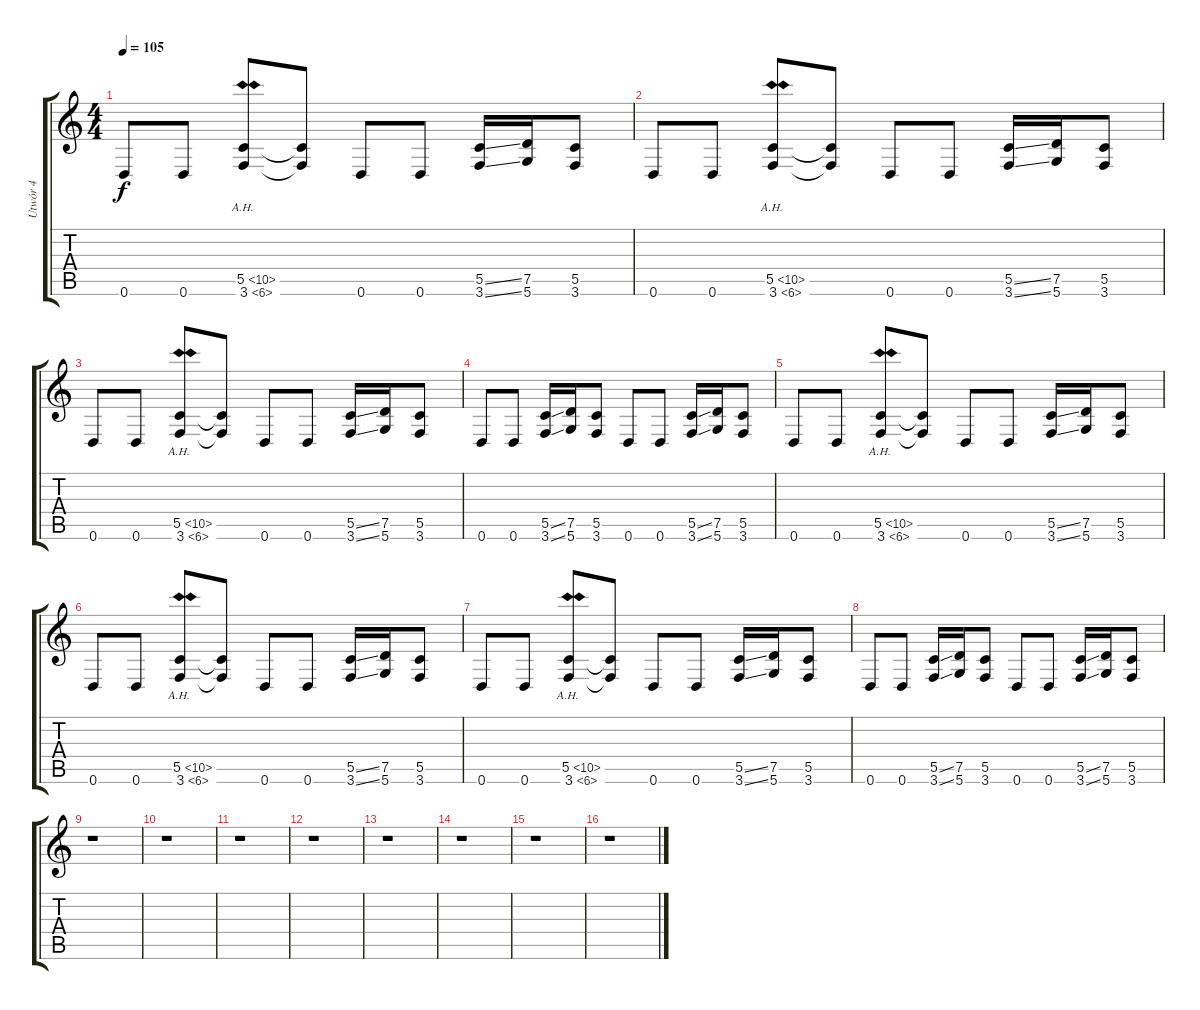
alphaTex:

\track ("Utwór 4" "Utwór 4") {instrument overdrivenguitar}
\staff {score tabs}
\tuning (D4 A3 F3 C3 G2 D2) {hide}
\ts (4 4)
\tempo 105
\clef g2
\ks c
0.6.8{dy f instrument overdrivenguitar} 0.6.8 (5.5{ah 5} 3.6{ah 3}).8 (5.5{t} 3.6{t}).8 0.6.8 0.6.8 (5.5{ss} 3.6{ss}).16 (7.5 5.6).16 (5.5 3.6).8 |
0.6.8 0.6.8 (5.5{ah 5} 3.6{ah 3}).8 (5.5{t} 3.6{t}).8 0.6.8 0.6.8 (5.5{ss} 3.6{ss}).16 (7.5 5.6).16 (5.5 3.6).8 |
0.6.8 0.6.8 (5.5{ah 5} 3.6{ah 3}).8 (5.5{t} 3.6{t}).8 0.6.8 0.6.8 (5.5{ss} 3.6{ss}).16 (7.5 5.6).16 (5.5 3.6).8 |
0.6.8 0.6.8 (5.5{ss} 3.6{ss}).16 (7.5 5.6).16 (5.5 3.6).8 0.6.8 0.6.8 (5.5{ss} 3.6{ss}).16 (7.5 5.6).16 (5.5 3.6).8 |
0.6.8 0.6.8 (5.5{ah 5} 3.6{ah 3}).8 (5.5{t} 3.6{t}).8 0.6.8 0.6.8 (5.5{ss} 3.6{ss}).16 (7.5 5.6).16 (5.5 3.6).8 |
0.6.8 0.6.8 (5.5{ah 5} 3.6{ah 3}).8 (5.5{t} 3.6{t}).8 0.6.8 0.6.8 (5.5{ss} 3.6{ss}).16 (7.5 5.6).16 (5.5 3.6).8 |
0.6.8 0.6.8 (5.5{ah 5} 3.6{ah 3}).8 (5.5{t} 3.6{t}).8 0.6.8 0.6.8 (5.5{ss} 3.6{ss}).16 (7.5 5.6).16 (5.5 3.6).8 |
0.6.8 0.6.8 (5.5{ss} 3.6{ss}).16 (7.5 5.6).16 (5.5 3.6).8 0.6.8 0.6.8 (5.5{ss} 3.6{ss}).16 (7.5 5.6).16 (5.5 3.6).8 |
r.1 |
r.1 |
r.1 |
r.1 |
r.1 |
r.1 |
r.1 |
r.1
